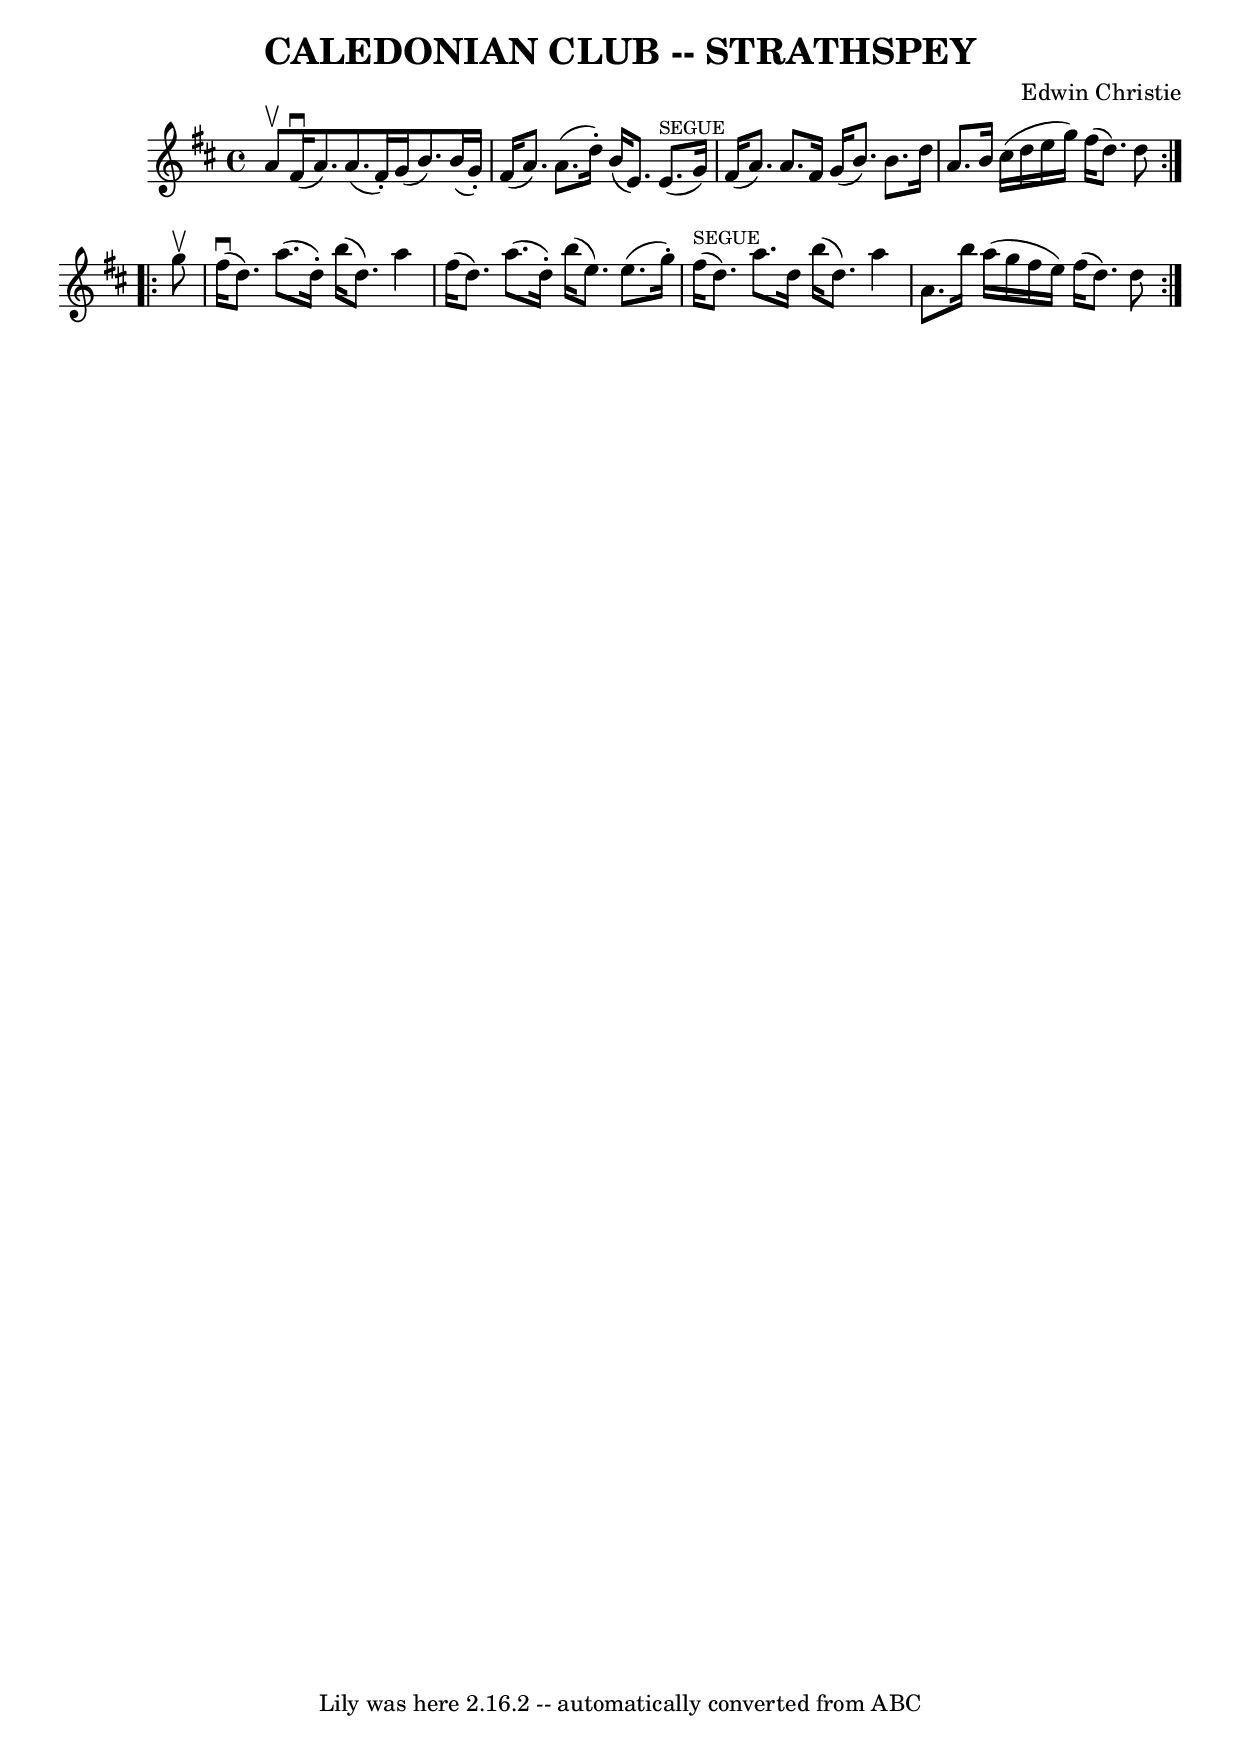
\version "2.16.2"
\include "Mammoth.ily"
\header {
  %% book = "Ryan's Mammoth Collection of Fiddle Tunes"
  composer = "Edwin Christie"
  crossRefNumber = "1"
  footnotes = ""
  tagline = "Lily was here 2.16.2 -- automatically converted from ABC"
  title = "CALEDONIAN CLUB -- STRATHSPEY"

}
voicedefault =  {



  \repeat volta 2 {

    \override Staff.TimeSignature #'style = #'C
    \time 4/4 
    \key d \major
    a'8^\upbow       |
    fis'16 (^\downbow   
    a'8.) a'8. (fis'16-.) g'16 (b'8.) b'16 (g'16-.)    |
    fis'16 (a'8.) a'8. (d''16-.) b'16 (e'8.)   
    e'8.^\segue(g'16)       |
    fis'16 (a'8.) a'8. fis'16 
    g'16 (b'8.) b'8. d''16    |
    a'8. b'16 cis''16 (
    d''16 e''16 g''16) fis''16 (d''8.) d''8    
  }     

  \repeat volta 2 {
    g''8^\upbow       |
    fis''16 (^\downbow d''8.) a''8. (d''16-.) b''16 (d''8.) a''4    |
    fis''16 (
    d''8.) a''8. (d''16-.) b''16 (e''8.) e''8. (g''16-.)       |
    fis''16^\segue(d''8.) a''8. d''16 b''16 (
    d''8.) a''4    |
    a'8. b''16 a''16 (g''16 fis''16    
    e''16) fis''16 (d''8.) d''8    
  }   

}

\score{
  <<

    \context Staff="default"
    {
      \voicedefault 
      
    }

  >>
  \layout {
    
  }
  \midi {
  }

}
